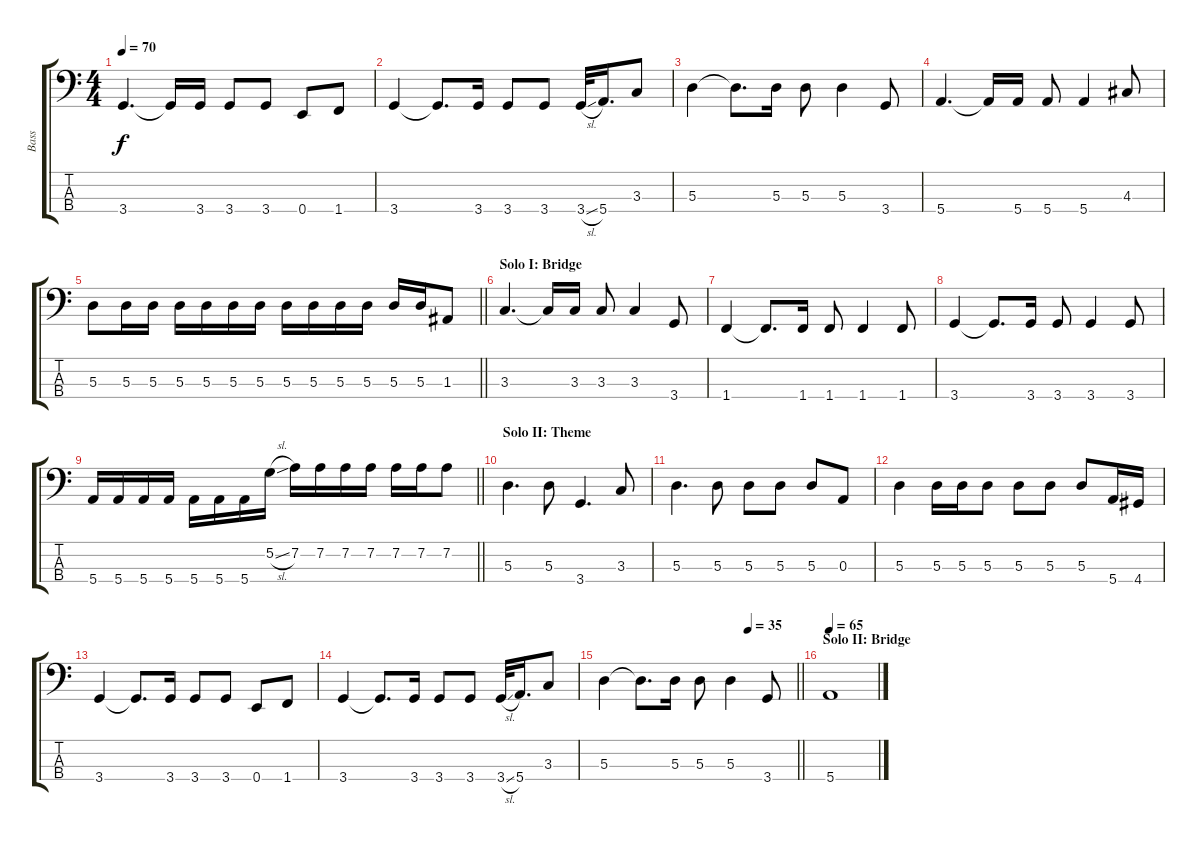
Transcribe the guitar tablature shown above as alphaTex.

\track ("Bass" "Bass") {instrument electricbassfinger}
\staff {score tabs}
\tuning (G2 D2 A1 E1) {hide}
\ts (4 4)
\tempo 70
\clef f4
\ks c
3.4.4{d dy f} 3.4{t}.16 3.4.16 3.4.8 3.4.8 0.4.8 1.4.8 |
3.4.4 3.4{t}.8{d} 3.4.16 3.4.8 3.4.8 3.4{sl}.32 5.4.16{d} 3.3.8 |
5.3.4 5.3{t}.8{d} 5.3.16 5.3.8 5.3.4 3.4.8 |
5.4.4{d} 5.4{t}.16 5.4.16 5.4.8 5.4.4 4.3.8 |
\barLineRight lightlight
5.3.8 5.3.16 5.3.16 5.3.16 5.3.16 5.3.16 5.3.16 5.3.16 5.3.16 5.3.16 5.3.16 5.3.16 5.3.16 1.3.8 |
\section ("" "Solo I: Bridge")
3.3.4{d} 3.3{t}.16 3.3.16 3.3.8 3.3.4 3.4.8 |
1.4.4 1.4{t}.8{d} 1.4.16 1.4.8 1.4.4 1.4.8 |
3.4.4 3.4{t}.8{d} 3.4.16 3.4.8 3.4.4 3.4.8 |
\barLineRight lightlight
5.4.16 5.4.16 5.4.16 5.4.16 5.4.16 5.4.16 5.4.16 5.2{sl}.16 7.2.16 7.2.16 7.2.16 7.2.16 7.2.16 7.2.16 7.2.8 |
\section ("" "Solo II: Theme")
5.3.4{d} 5.3.8 3.4.4{d} 3.3.8 |
5.3.4{d} 5.3.8 5.3.8 5.3.8 5.3.8 0.3.8 |
5.3.4 5.3.16 5.3.16 5.3.8 5.3.8 5.3.8 5.3.8 5.4.16 4.4.16 |
3.4.4 3.4{t}.8{d} 3.4.16 3.4.8 3.4.8 0.4.8 1.4.8 |
3.4.4 3.4{t}.8{d} 3.4.16 3.4.8 3.4.8 3.4{sl}.32 5.4.16{d} 3.3.8 |
\tempo (35 0.75)
\barLineRight lightlight
5.3.4 5.3{t}.8{d} 5.3.16 5.3.8 5.3.4 3.4.8 |
\section ("" "Solo II: Bridge")
\tempo 65
5.4.1
